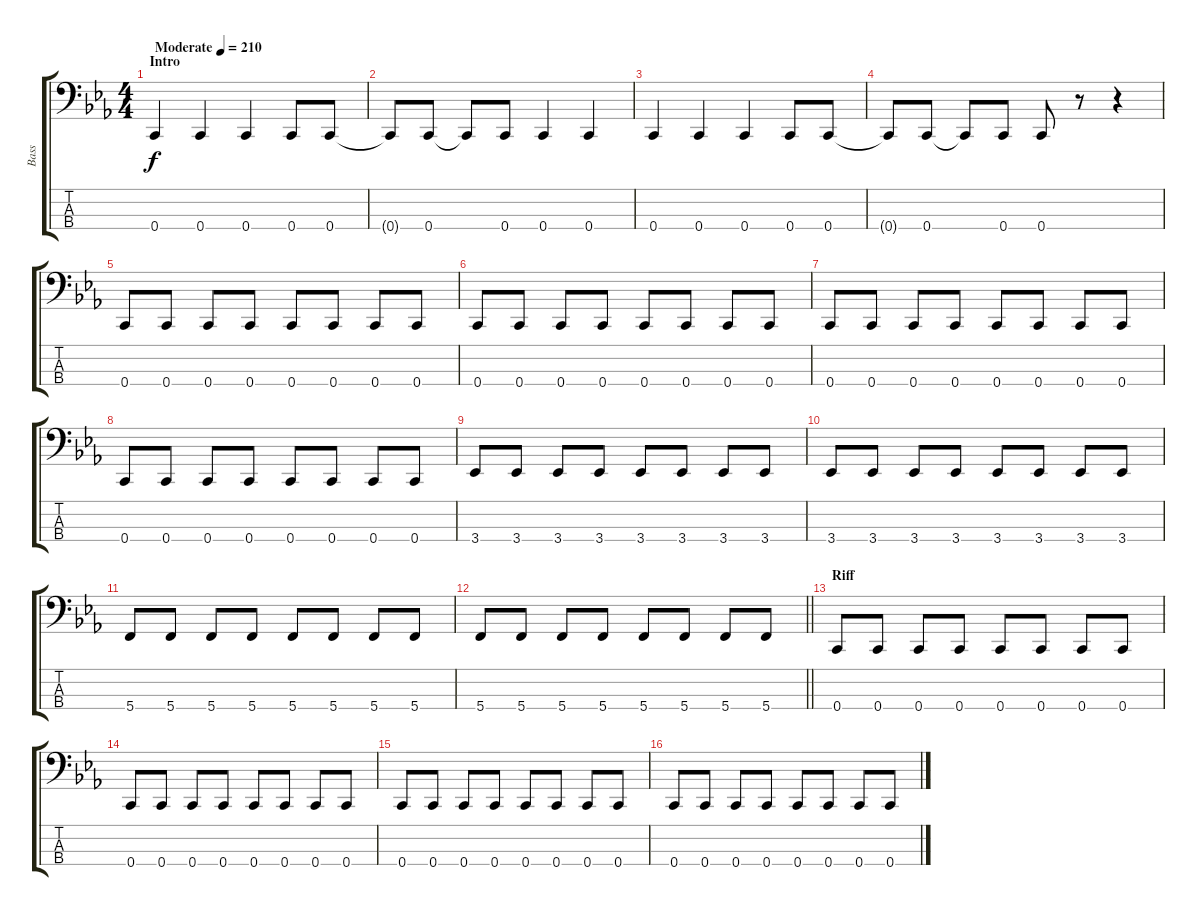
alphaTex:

\track ("Bass" "Bass") {instrument electricbasspick}
\staff {score tabs}
\tuning (F2 C2 G1 C1) {hide}
\ts (4 4)
\section ("" "Intro")
\tempo (210 "Moderate")
\clef f4
\ks cminor
0.4.4{dy f instrument electricbasspick} 0.4.4 0.4.4 0.4.8 0.4.8 |
0.4{t}.8 0.4.8 0.4{t}.8 0.4.8 0.4.4 0.4.4 |
0.4.4 0.4.4 0.4.4 0.4.8 0.4.8 |
0.4{t}.8 0.4.8 0.4{t}.8 0.4.8 0.4.8 r.8 r.4 |
0.4.8 0.4.8 0.4.8 0.4.8 0.4.8 0.4.8 0.4.8 0.4.8 |
0.4.8 0.4.8 0.4.8 0.4.8 0.4.8 0.4.8 0.4.8 0.4.8 |
0.4.8 0.4.8 0.4.8 0.4.8 0.4.8 0.4.8 0.4.8 0.4.8 |
0.4.8 0.4.8 0.4.8 0.4.8 0.4.8 0.4.8 0.4.8 0.4.8 |
3.4.8 3.4.8 3.4.8 3.4.8 3.4.8 3.4.8 3.4.8 3.4.8 |
3.4.8 3.4.8 3.4.8 3.4.8 3.4.8 3.4.8 3.4.8 3.4.8 |
5.4.8 5.4.8 5.4.8 5.4.8 5.4.8 5.4.8 5.4.8 5.4.8 |
\barLineRight lightlight
5.4.8 5.4.8 5.4.8 5.4.8 5.4.8 5.4.8 5.4.8 5.4.8 |
\section ("" "Riff")
0.4.8 0.4.8 0.4.8 0.4.8 0.4.8 0.4.8 0.4.8 0.4.8 |
0.4.8 0.4.8 0.4.8 0.4.8 0.4.8 0.4.8 0.4.8 0.4.8 |
0.4.8 0.4.8 0.4.8 0.4.8 0.4.8 0.4.8 0.4.8 0.4.8 |
0.4.8 0.4.8 0.4.8 0.4.8 0.4.8 0.4.8 0.4.8 0.4.8
